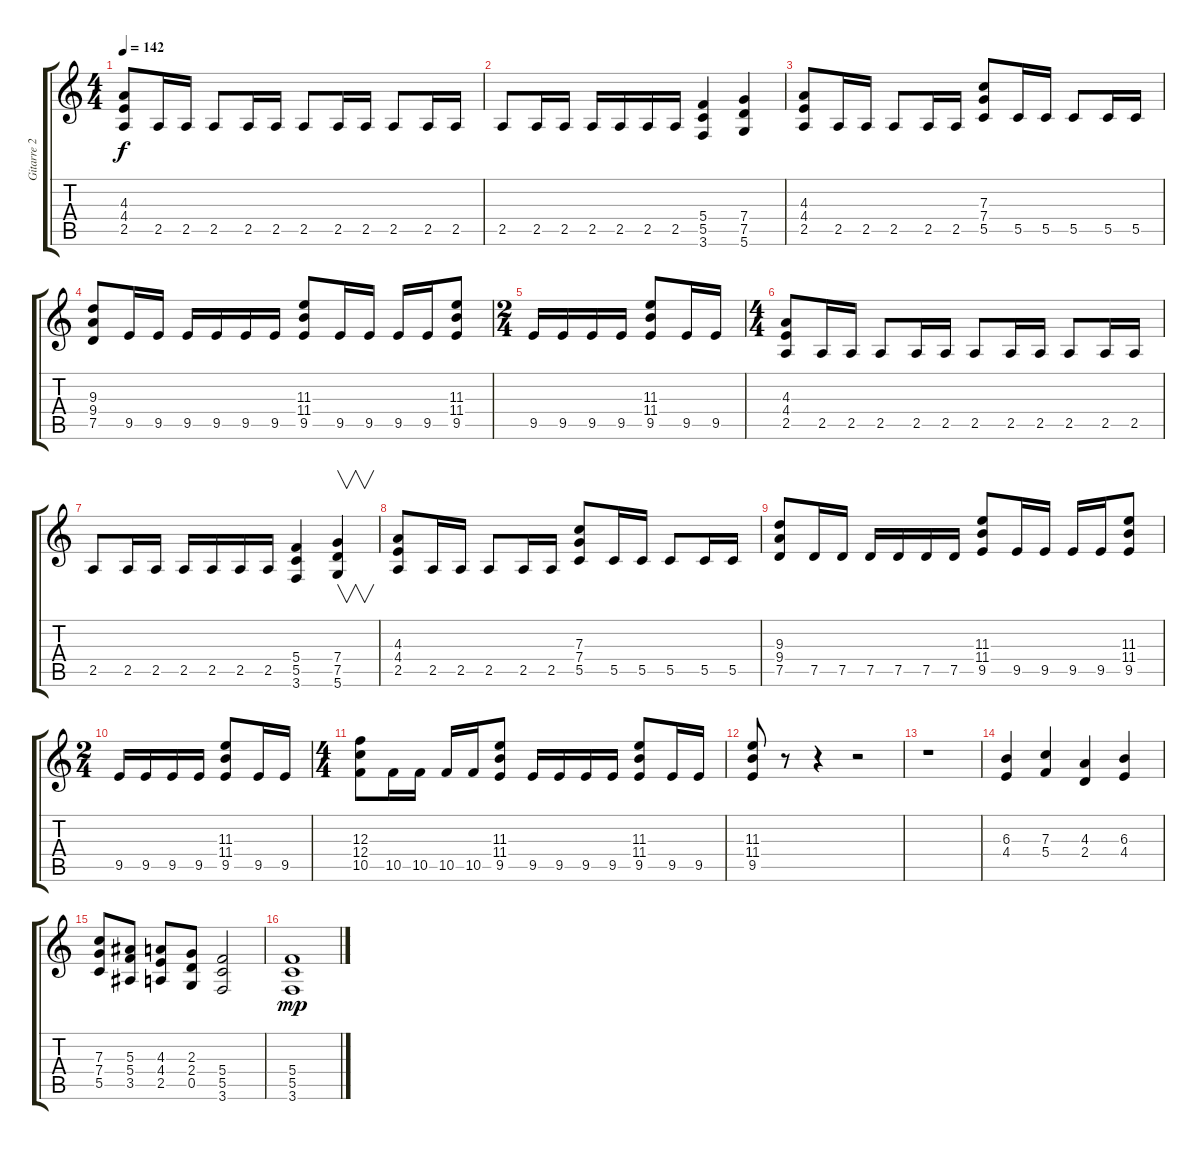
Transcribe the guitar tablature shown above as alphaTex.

\track ("Gitarre 2" "Gitarre 2") {instrument distortionguitar}
\staff {score tabs}
\tuning (D4 A3 F3 C3 G2 D2) {hide}
\ts (4 4)
\tempo 142
\clef g2
\ks c
(4.3 4.4 2.5).8{dy f} 2.5.16 2.5.16 2.5.8 2.5.16 2.5.16 2.5.8 2.5.16 2.5.16 2.5.8 2.5.16 2.5.16 |
2.5.8 2.5.16 2.5.16 2.5.16 2.5.16 2.5.16 2.5.16 (5.4 5.5 3.6).4 (7.4 7.5 5.6).4 |
(4.3 4.4 2.5).8 2.5.16 2.5.16 2.5.8 2.5.16 2.5.16 (7.3 7.4 5.5).8 5.5.16 5.5.16 5.5.8 5.5.16 5.5.16 |
(9.3 9.4 7.5).8 9.5.16 9.5.16 9.5.16 9.5.16 9.5.16 9.5.16 (11.3 11.4 9.5).8 9.5.16 9.5.16 9.5.16 9.5.16 (11.3 11.4 9.5).8 |
\ts (2 4)
9.5.16 9.5.16 9.5.16 9.5.16 (11.3 11.4 9.5).8 9.5.16 9.5.16 |
\ts (4 4)
(4.3 4.4 2.5).8 2.5.16 2.5.16 2.5.8 2.5.16 2.5.16 2.5.8 2.5.16 2.5.16 2.5.8 2.5.16 2.5.16 |
2.5.8 2.5.16 2.5.16 2.5.16 2.5.16 2.5.16 2.5.16 (5.4 5.5 3.6).4 (7.4 7.5 5.6).4{v} |
(4.3 4.4 2.5).8 2.5.16 2.5.16 2.5.8 2.5.16 2.5.16 (7.3 7.4 5.5).8 5.5.16 5.5.16 5.5.8 5.5.16 5.5.16 |
(9.3 9.4 7.5).8 7.5.16 7.5.16 7.5.16 7.5.16 7.5.16 7.5.16 (11.3 11.4 9.5).8 9.5.16 9.5.16 9.5.16 9.5.16 (11.3 11.4 9.5).8 |
\ts (2 4)
9.5.16 9.5.16 9.5.16 9.5.16 (11.3 11.4 9.5).8 9.5.16 9.5.16 |
\ts (4 4)
(12.3 12.4 10.5).8 10.5.16 10.5.16 10.5.16 10.5.16 (11.3 11.4 9.5).8 9.5.16 9.5.16 9.5.16 9.5.16 (11.3 11.4 9.5).8 9.5.16 9.5.16 |
(11.3 11.4 9.5).8 r.8 r.4 r.2 |
r.1 |
(6.3 4.4).4 (7.3 5.4).4 (4.3 2.4).4 (6.3 4.4).4 |
(7.3 7.4 5.5).8 (5.3 5.4 3.5).8 (4.3 4.4 2.5).8 (2.3 2.4 0.5).8 (5.4 5.5 3.6).2 |
(5.4 5.5 3.6).1{dy mp}
